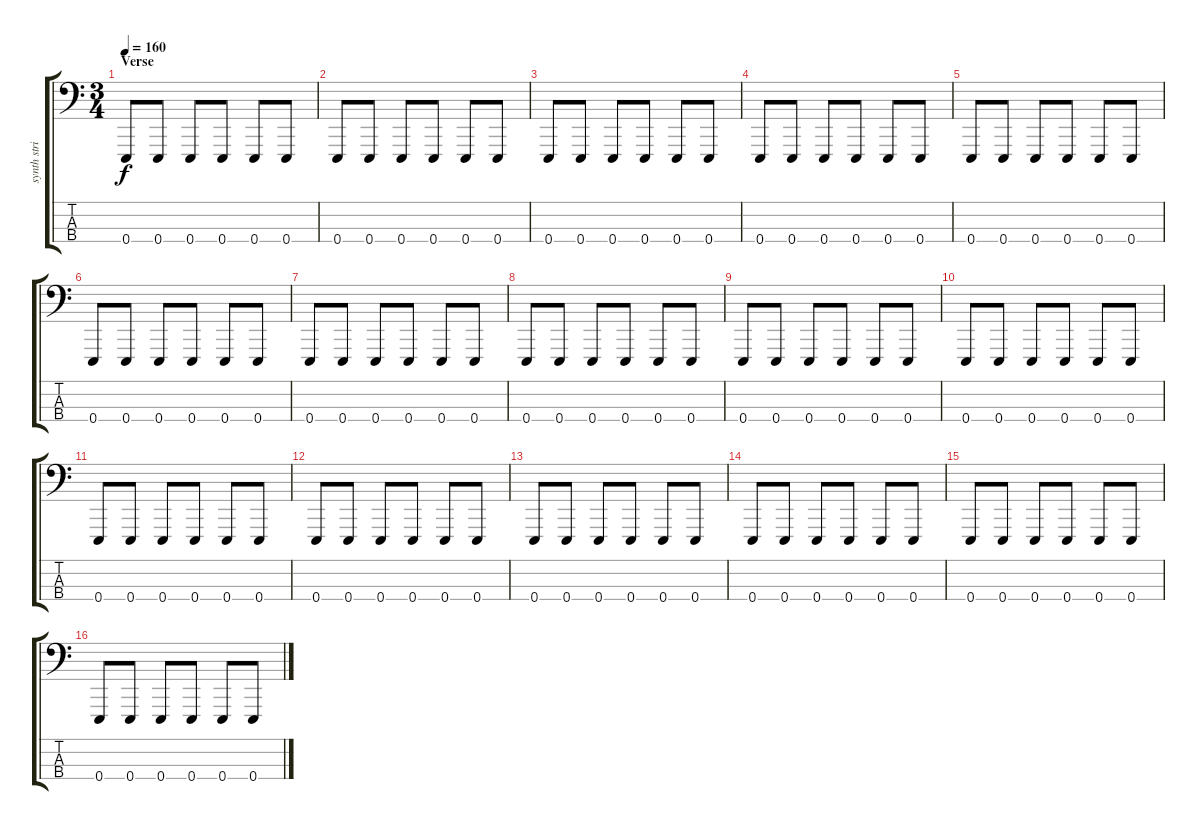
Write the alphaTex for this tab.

\track ("synth string" "synth stri") {instrument synthstrings1}
\staff {score tabs}
\tuning (G2 D2 A1 E1) {hide}
\ts (3 4)
\section ("" "Verse")
\tempo 160
\clef f4
\ks c
0.4.8{dy f} 0.4.8 0.4.8 0.4.8 0.4.8 0.4.8 |
0.4.8 0.4.8 0.4.8 0.4.8 0.4.8 0.4.8 |
0.4.8 0.4.8 0.4.8 0.4.8 0.4.8 0.4.8 |
0.4.8 0.4.8 0.4.8 0.4.8 0.4.8 0.4.8 |
0.4.8 0.4.8 0.4.8 0.4.8 0.4.8 0.4.8 |
0.4.8 0.4.8 0.4.8 0.4.8 0.4.8 0.4.8 |
0.4.8 0.4.8 0.4.8 0.4.8 0.4.8 0.4.8 |
0.4.8 0.4.8 0.4.8 0.4.8 0.4.8 0.4.8 |
0.4.8 0.4.8 0.4.8 0.4.8 0.4.8 0.4.8 |
0.4.8 0.4.8 0.4.8 0.4.8 0.4.8 0.4.8 |
0.4.8 0.4.8 0.4.8 0.4.8 0.4.8 0.4.8 |
0.4.8 0.4.8 0.4.8 0.4.8 0.4.8 0.4.8 |
0.4.8 0.4.8 0.4.8 0.4.8 0.4.8 0.4.8 |
0.4.8 0.4.8 0.4.8 0.4.8 0.4.8 0.4.8 |
0.4.8 0.4.8 0.4.8 0.4.8 0.4.8 0.4.8 |
0.4.8 0.4.8 0.4.8 0.4.8 0.4.8 0.4.8
